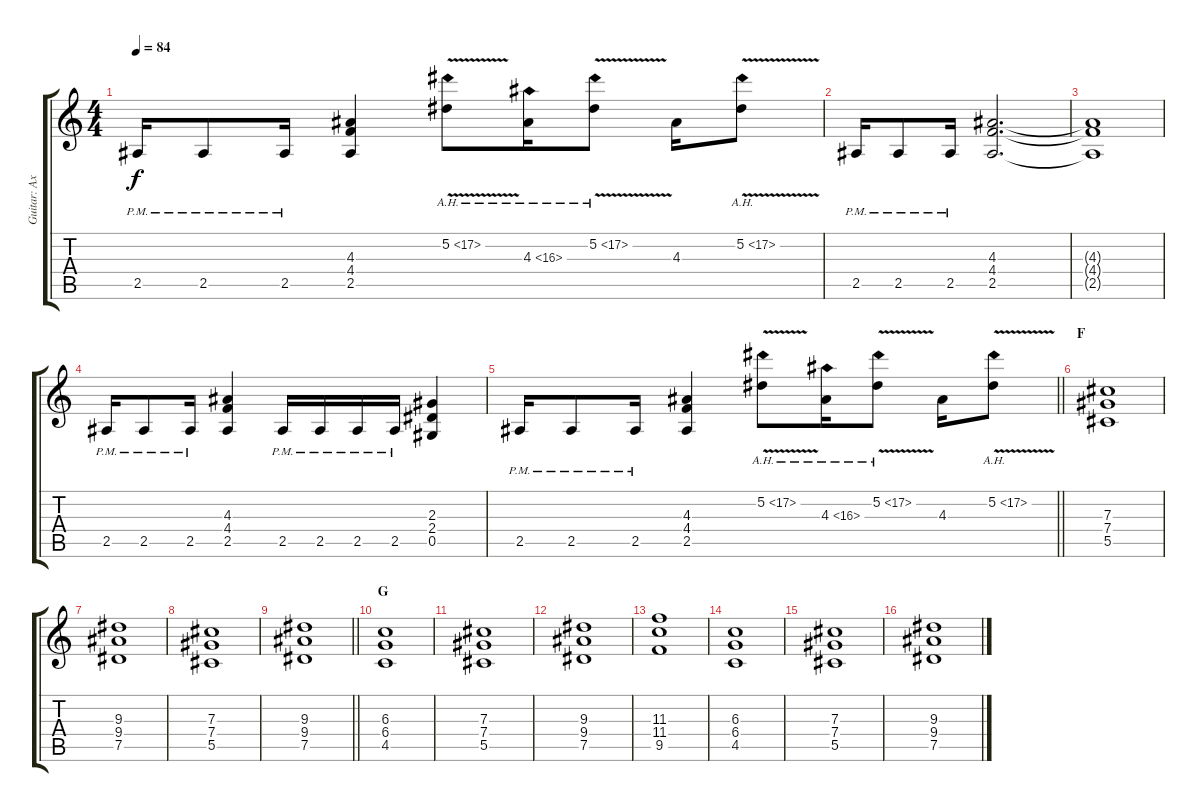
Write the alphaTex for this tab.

\track ("Guitar: Axel" "Guitar: Ax") {instrument overdrivenguitar}
\staff {score tabs}
\tuning (Eb4 Bb3 Gb3 Db3 Ab2 Eb2) {hide}
\ts (4 4)
\tempo 84
\clef g2
\ks c
2.5{pm}.16{dy f} 2.5{pm}.8 2.5{pm}.16 (4.3 4.4 2.5).4 5.2{ah 12 v}.8 4.3{ah 12}.16 5.2{ah 12 v}.8 4.3.16 5.2{ah 12 v}.8 |
2.5{pm}.16 2.5{pm}.8 2.5{pm}.16 (4.3 4.4 2.5).2{d} |
(4.3{t} 4.4{t} 2.5{t}).1 |
2.5{pm}.16 2.5{pm}.8 2.5{pm}.16 (4.3 4.4 2.5).4 2.5{pm}.16 2.5{pm}.16 2.5{pm}.16 2.5{pm}.16 (2.3 2.4 0.5).4 |
\barLineRight lightlight
2.5{pm}.16 2.5{pm}.8 2.5{pm}.16 (4.3 4.4 2.5).4 5.2{ah 12 v}.8 4.3{ah 12}.16 5.2{ah 12 v}.8 4.3.16 5.2{ah 12 v}.8 |
\section ("" "F")
(7.3 7.4 5.5).1 |
(9.3 9.4 7.5).1 |
(7.3 7.4 5.5).1 |
\barLineRight lightlight
(9.3 9.4 7.5).1 |
\section ("" "G")
(6.3 6.4 4.5).1 |
(7.3 7.4 5.5).1 |
(9.3 9.4 7.5).1 |
(11.3 11.4 9.5).1 |
(6.3 6.4 4.5).1 |
(7.3 7.4 5.5).1 |
(9.3 9.4 7.5).1
